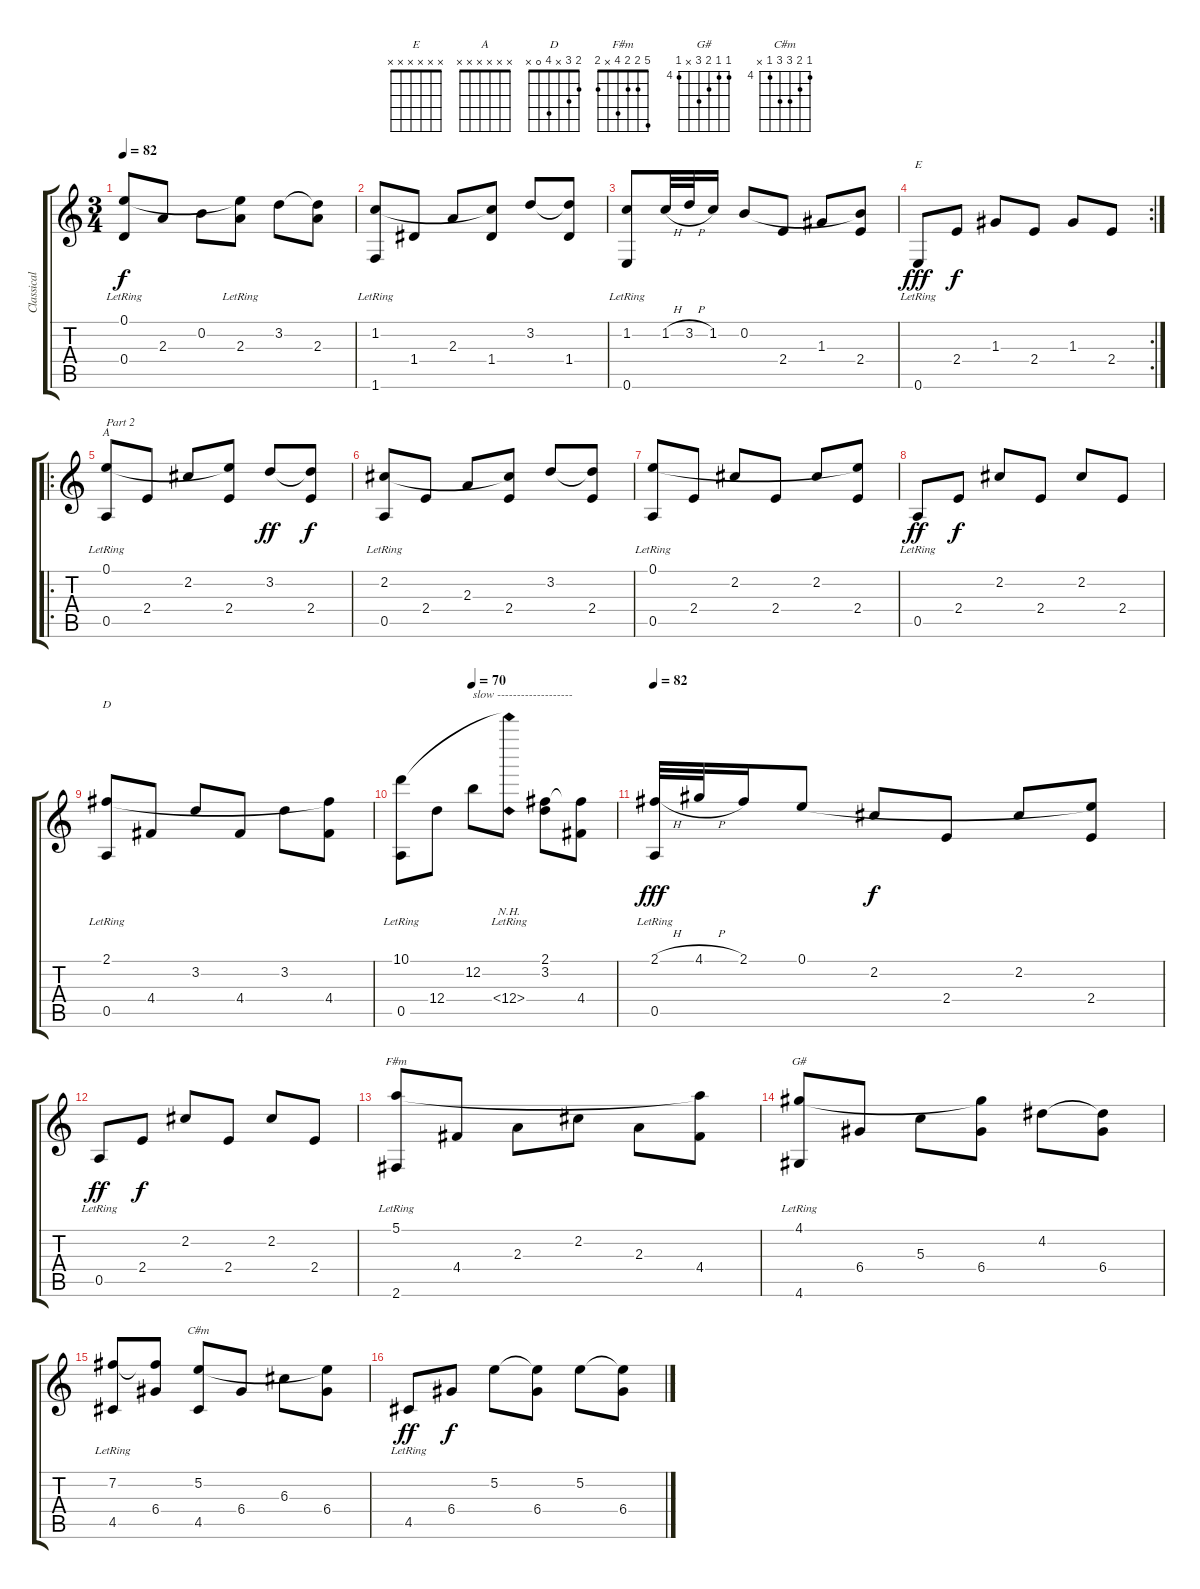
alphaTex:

\track ("Classical Guitar" "Classical ") {instrument acousticguitarnylon}
\staff {score tabs}
\tuning (E4 B3 G3 D3 A2 E2) {hide}
\chord ("E" x x x x x x) {firstfret 0}
\chord ("A" x x x x x x) {firstfret 0}
\chord ("D" 2 3 x 4 0 x)
\chord ("F#m" 5 2 2 4 x 2)
\chord ("G#" 4 4 5 6 x 4) {firstfret 4}
\chord ("C#m" 4 5 6 6 4 x) {firstfret 4}
\ts (3 4)
\tempo 82
\clef g2
\ks c
(0.1 0.4{lr}).8{dy f} 2.3.8 0.2.8 (0.1{t} 2.3{lr}).8 3.2.8 (3.2{t} 2.3).8 |
(1.2 1.6{lr}).8 1.4.8 2.3.8 (1.2{t} 1.4).8 3.2.8 (3.2{t} 1.4).8 |
(1.2 0.6{lr}).8 1.2{h}.32 3.2{h}.32 1.2.16 0.2.8 2.4.8 1.3.8 (0.2{t} 2.4).8 |
\rc 2
0.6{lr}.8{ch "E" dy fff} 2.4.8{dy f} 1.3.8 2.4.8 1.3.8 2.4.8 |
\ro
(0.1 0.5{lr}).8{ch "A" txt "Part 2"} 2.4.8 2.2.8 (0.1{t} 2.4).8 3.2.8{dy ff} (3.2{t} 2.4).8{dy f} |
(2.2 0.5{lr}).8 2.4.8 2.3.8 (2.2{t} 2.4).8 3.2.8 (3.2{t} 2.4).8 |
(0.1 0.5{lr}).8 2.4.8 2.2.8 2.4.8 2.2.8 (0.1{t} 2.4).8 |
0.5{lr}.8{dy ff} 2.4.8{dy f} 2.2.8 2.4.8 2.2.8 2.4.8 |
(2.1 0.5{lr}).8{ch "D"} 4.4.8 3.2.8 4.4.8 3.2.8 (2.1{t} 4.4).8 |
\tempo (70 0.3333333333333333)
(10.1 0.5{lr}).8 12.4.8 12.2.8{txt "slow -------------------"} (10.1{nh t} 12.4{nh lr}).8 (2.1 3.2).8 (2.1{t} 4.4).8 |
\tempo 82
(2.1{h} 0.5{lr}).32{dy fff} 4.1{h}.32 2.1.16 0.1.8 2.2.8{dy f} 2.4.8 2.2.8 (0.1{t} 2.4).8 |
0.5{lr}.8{dy ff} 2.4.8{dy f} 2.2.8 2.4.8 2.2.8 2.4.8 |
(5.1 2.6{lr}).8{ch "F#m"} 4.4.8 2.3.8 2.2.8 2.3.8 (5.1{t} 4.4).8 |
(4.1 4.6{lr}).8{ch "G#"} 6.4.8 5.3.8 (4.1{t} 6.4).8 4.2.8 (4.2{t} 6.4).8 |
(7.2 4.5{lr}).8 (7.2{t} 6.4).8 (5.2 4.5).8{ch "C#m"} 6.4.8 6.3.8 (5.2{t} 6.4).8 |
4.5{lr}.8{dy ff} 6.4.8{dy f} 5.2.8 (5.2{t} 6.4).8 5.2.8 (5.2{t} 6.4).8
